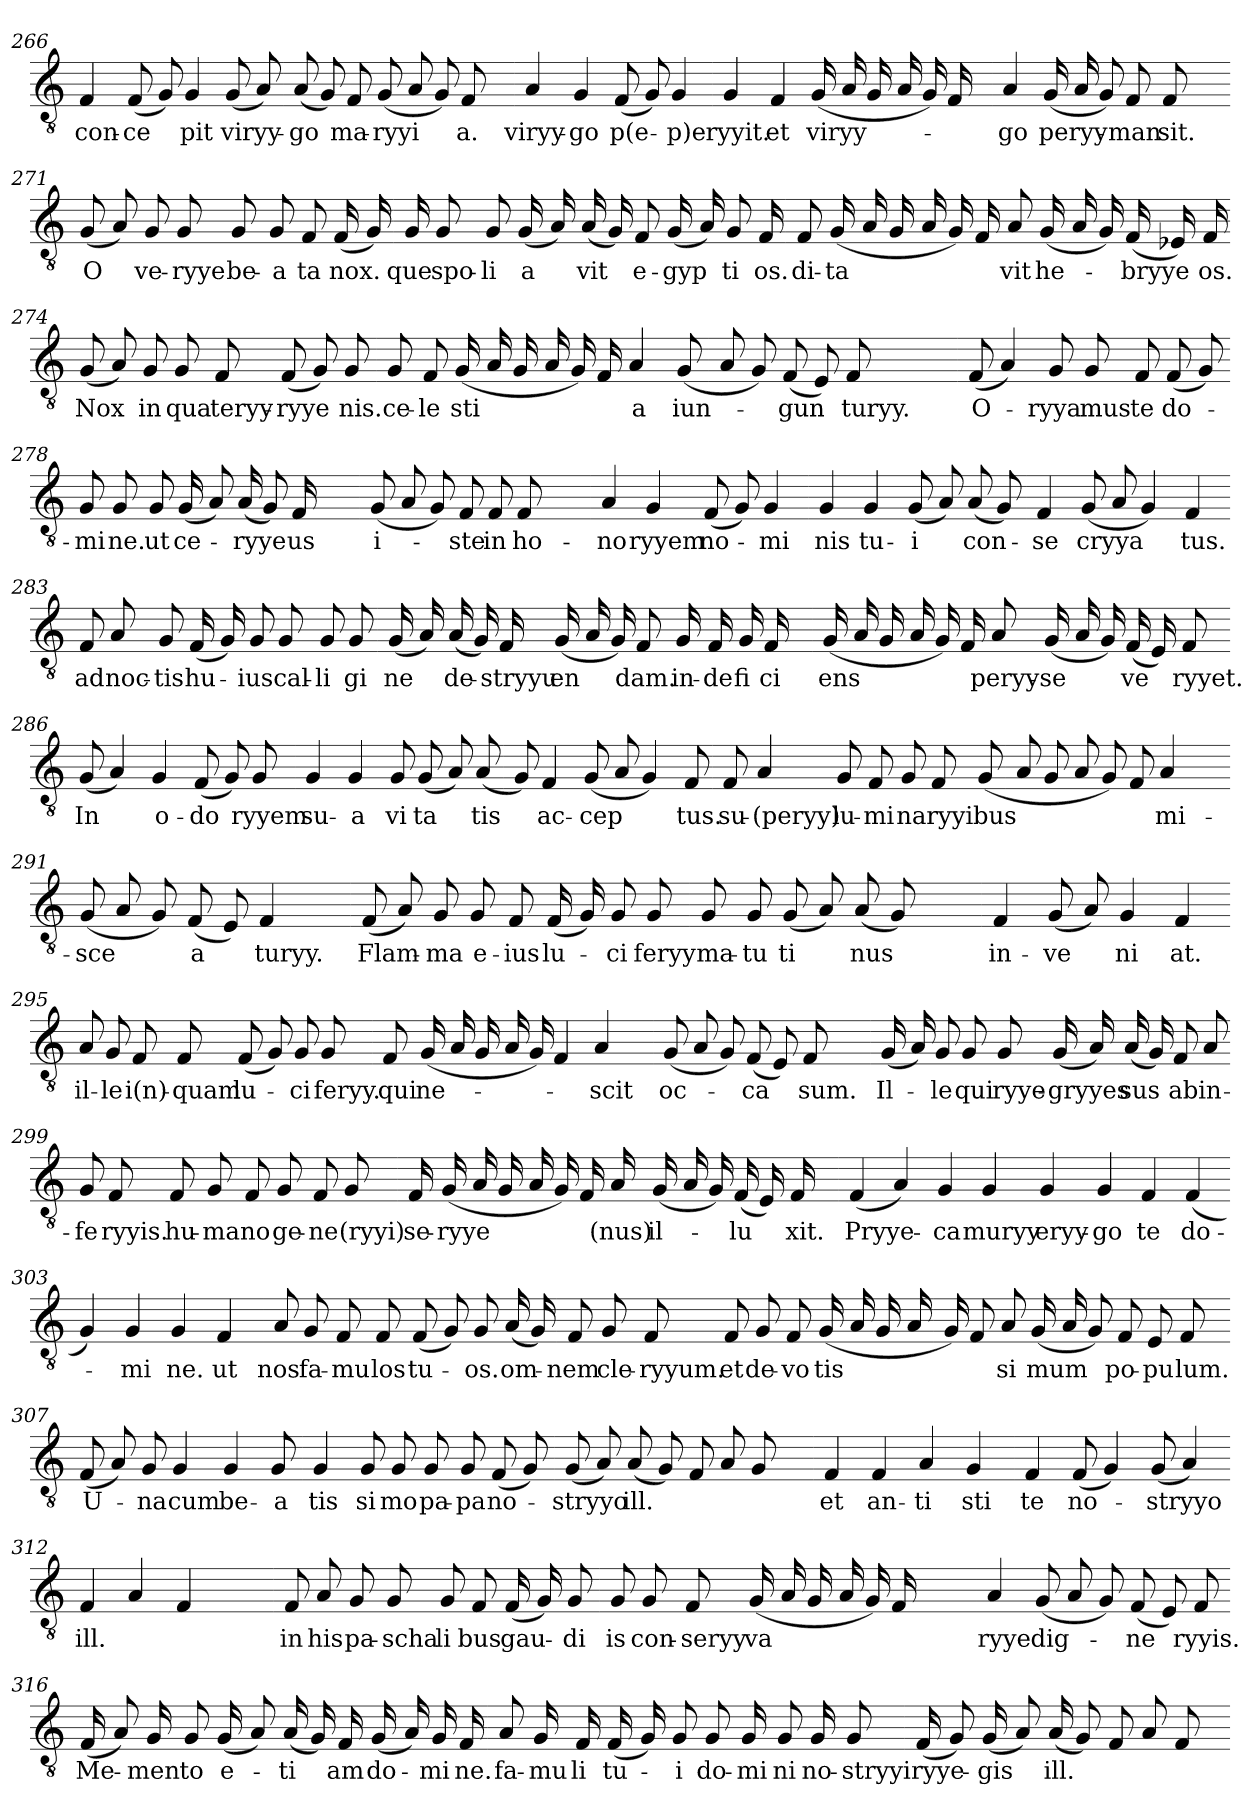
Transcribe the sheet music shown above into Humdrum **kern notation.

**kern	**text
*part1	*part1
*staff1	*staff1
*clefGv2	*
*k[]	*
=266	=266
4F	con-
(8F	ce
8G)	.
4G	-pit
(8G	viryy-
8A)	.
=267-	=267-
(8A	-go
8G)	.
8F	ma-
(8G	ryyi
8A	.
8G)	.
8F	-a.
8ryy	.
=268-	=268-
4A	viryy-
4G	-go
(8F	p(e-
8G)	.
4G	p)e
=269-	=269-
4G	-ryyit.
4F	et
(16G	viryy-
16A	.
16G	.
16A	.
16G)	.
16F	.
8ryy	.
=270-	=270-
4A	-go
(16G	peryy-
16A	.
8G)	.
8F	man
8F	-sit.
4ryy	.
=271-	=271-
(8G	O
8A)	.
8G	ve-
8G	-ryye
8G	be-
8G	a
8F	-ta
(16F	nox.
16G)	.
=272-	=272-
16G	que
8G	spo-
8G	li
(16G	a
16A)	.
(16A	-vit
16G)	.
8F	e-
(16G	gyp
16A)	.
8G	ti
16F	-os.
=273-	=273-
8F	di-
(16G	ta
16A	.
16G	.
16A	.
16G)	.
16F	.
8A	-vit
(16G	he-
16A	.
16G)	.
(16F	bryye
16E-)	.
16F	-os.
=274-	=274-
(8G	Nox
8A)	.
8G	in
8G	qua
8F	teryy-
(8F	ryye
8G)	.
8G	-nis.
=275-	=275-
8G	ce-
8F	le
(16G	sti
16A	.
16G	.
16A	.
16G)	.
16F	.
4A	-a
(8G	iun-
=276-	=276-
8A	.
8G)	.
(8F	gun
8E-)	.
8F	-turyy.
8ryy	.
4ryy	.
=277-	=277-
(8F	O-
4A)	.
8G	ryya
8G	-mus
8F	te
(8F	do-
8G)	.
=278-	=278-
8G	mi
8G	-ne.
8G	ut
(16G	ce-
8A)	.
(16A	ryye
8G)	.
16F	-us
16ryy	.
8ryy	.
=279-	=279-
(8G	i-
8A	.
8G)	.
8F	-ste
8F	in
8F	ho-
4ryy	.
=280-	=280-
4A	no
4G	-ryyem
(8F	no-
8G)	.
4G	mi
=281-	=281-
4G	-nis
4G	tu-
(8G	-i
8A)	.
(8A	con-
8G)	.
=282-	=282-
4F	se
(8G	cryya
8A	.
4G)	.
4F	-tus.
=283-	=283-
8F	ad
8A	noc-
8G	-tis
(16F	hu-
16G)	.
8G	-ius
8G	cal-
8G	li
8G	gi
=284-	=284-
(16G	-ne
16A)	.
(16A	de-
16G)	.
16F	stryyu
(16G	en
16A	.
16G)	.
8F	-dam.
16G	in-
16F	de
16G	fi
16F	ci
8ryy	.
=285-	=285-
(16G	-ens
16A	.
16G	.
16A	.
16G)	.
16F	.
8A	peryy-
(16G	se
16A	.
16G)	.
(16F	ve
16E-)	.
8F	-ryyet.
16ryy	.
=286-	=286-
(8G	In
4A)	.
4G	o-
(8F	do
8G)	.
8G	-ryyem
=287-	=287-
4G	su-
4G	a
8G	vi
(8G	ta
8A)	.
(8A	-tis
=288-	=288-
8G)	.
4F	ac-
(8G	cep
8A	.
4G)	.
8F	-tus.
=289-	=289-
8F	su-
4A	-(peryy)
8G	lu-
8F	mi
8G	na
8F	ryyi
(8G	-bus
=290-	=290-
8A	.
8G	.
8A	.
8G)	.
8F	.
4A	mi-
8ryy	.
=291-	=291-
(8G	sce
8A	.
8G)	.
(8F	a
8E-)	.
4F	-turyy.
8ryy	.
=292-	=292-
(8F	Flam-
8A)	.
8G	-ma
8G	e-
8F	-ius
(16F	lu-
16G)	.
8G	ci
8G	-feryy
=293-	=293-
8G	ma-
8G	tu
(8G	ti
8A)	.
(8A	-nus
8G)	.
4ryy	.
=294-	=294-
4F	in-
(8G	ve
8A)	.
4G	ni
4F	-at.
=295-	=295-
8A	il-
8G	-le
8F	i(n)-
8F	-quam
(8F	lu-
8G)	.
8G	ci
8G	-feryy.
=296-	=296-
8F	qui
(16G	ne-
16A	.
16G	.
16A	.
16G)	.
4F	.
4A	-scit
16ryy	.
=297-	=297-
(8G	oc-
8A	.
8G)	.
(8F	ca
8E-)	.
8F	-sum.
4ryy	.
=298-	=298-
(16G	Il-
16A)	.
8G	-le
8G	qui
8G	ryye-
(16G	gryyes
16A)	.
(16A	-sus
16G)	.
8F	ab
8A	in-
=299-	=299-
8G	fe
8F	-ryyis.
8F	hu-
8G	ma
8F	-no
8G	ge-
8F	ne
8G	-(ryyi)
=300-	=300-
16F	se-
(16G	ryye
16A	.
16G	.
16A	.
16G)	.
16F	.
16A	-(nus)
(16G	il-
16A	.
16G)	.
(16F	lu
16E-)	.
16F	-xit.
8ryy	.
=301-	=301-
(4F	Pryye-
4A)	.
4G	ca
4G	-muryy
=302-	=302-
4G	eryy-
4G	-go
4F	te
(4F	do-
=303-	=303-
4G)	.
4G	mi
4G	-ne.
4F	ut
=304-	=304-
8A	nos
8G	fa-
8F	mu
8F	-los
(8F	tu-
8G)	.
8G	-os.
(16A	om-
16G)	.
=305-	=305-
8F	-nem
8G	cle-
8F	-ryyum.
8F	et
8G	de-
8F	vo
(16G	tis
16A	.
16G	.
16A	.
=306-	=306-
16G)	.
8F	.
8A	si
(16G	-mum
16A	.
8G)	.
8F	po-
8E-	pu
8F	-lum.
16ryy	.
=307-	=307-
(8F	U-
8A)	.
8G	-na
4G	cum
4G	be-
8G	a
=308-	=308-
4G	tis
8G	si
8G	-mo
8G	pa-
8G	-pa
(8F	no-
8G)	.
=309-	=309-
(8G	-stryyo
8A)	.
(8A	ill.
8G)	.
8F	.
8A	.
8G	.
8ryy	.
=310-	=310-
4F	et
4F	an-
4A	ti
4G	sti
=311-	=311-
4F	-te
(8F	no-
4G)	.
(8G	-stryyo
4A)	.
=312-	=312-
4F	ill.
4A	.
4F	.
4ryy	.
=313-	=313-
8F	in
8A	his
8G	pa-
8G	scha
8G	li
8F	-bus
(16F	gau-
16G)	.
8G	di
=314-	=314-
8G	-is
8G	con-
8F	seryy
(16G	va
16A	.
16G	.
16A	.
16G)	.
16F	.
8ryy	.
8ryy	.
=315-	=315-
4A	-ryye
(8G	dig-
8A	.
8G)	.
(8F	ne
8E-)	.
8F	-ryyis.
=316-	=316-
(16F	Me-
8A)	.
16G	men
8G	-to
(16G	e-
8A)	.
(16A	ti
16G)	.
16F	-am
(16G	do-
16A)	.
16G	mi
16F	-ne.
=317-	=317-
8A	fa-
16G	mu
16F	-li
(16F	tu-
16G)	.
8G	-i
8G	do-
16G	mi
8G	-ni
16G	no-
8G	-stryyi
=318-	=318-
(16F	ryye-
8G)	.
(16G	-gis
8A)	.
(16A	ill.
8G)	.
8F	.
8A	.
8F	.
16ryy	.
=-	=-
*-	*-
